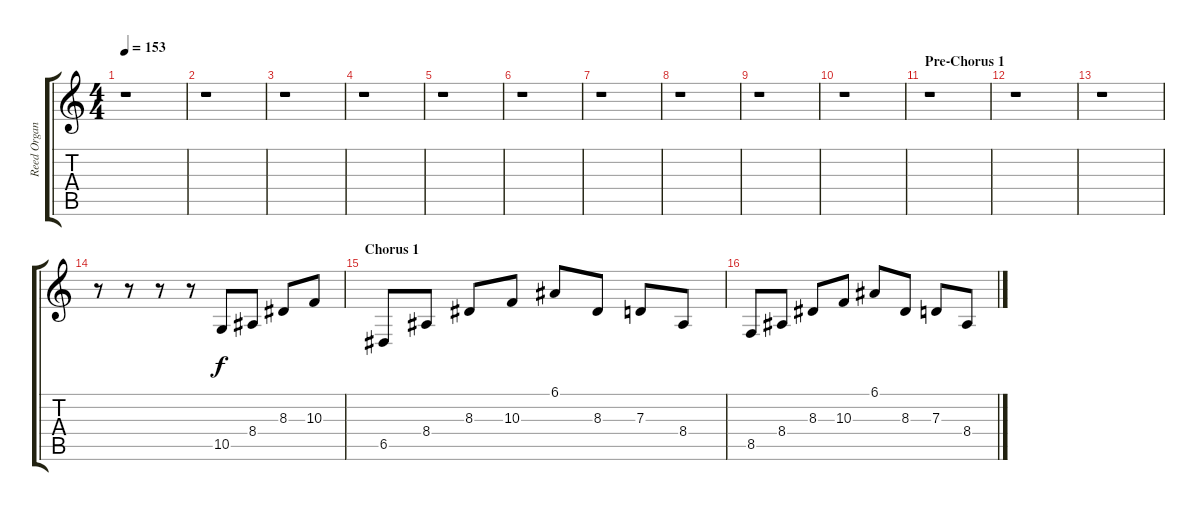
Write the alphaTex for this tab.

\track ("Reed Organ" "Reed Organ") {instrument reedorgan}
\staff {score tabs}
\tuning (E4 B3 G3 D3 A2 D2) {hide}
\ts (4 4)
\tempo 153
\clef g2
\ks c
r.1{dy f} |
r.1 |
r.1 |
r.1 |
r.1 |
r.1 |
r.1 |
r.1 |
r.1 |
r.1 |
\section ("" "Pre-Chorus 1")
r.1 |
r.1 |
r.1 |
r.8 r.8 r.8 r.8 10.5.8 8.4.8 8.3.8 10.3.8 |
\section ("" "Chorus 1")
6.5.8 8.4.8 8.3.8 10.3.8 6.1.8 8.3.8 7.3.8 8.4.8 |
8.5.8 8.4.8 8.3.8 10.3.8 6.1.8 8.3.8 7.3.8 8.4.8
